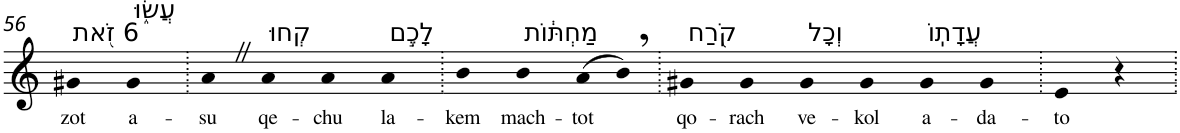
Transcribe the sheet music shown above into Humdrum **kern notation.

**kern	**text
*part1	*part1
*staff1	*staff1
*I"Piano	*
*I'Pno	*
!!LO:PB:g=z
*clefG2	*
*k[]	*
=56	=56
!LO:TX:a:t=6 זֹ֖את	!
!	!LO:LY:b
4g#X	zot
!LO:TX:a:t=עֲשׂ֑וּ	!
!	!LO:LY:b
4g#	a-
=57.	=57.
!	!LO:LY:b
4aZ	-su
!LO:TX:a:t=קְחוּ	!
!	!LO:LY:b
4a	qe-
!	!LO:LY:b
4a	-chu
!LO:TX:a:t=לָכֶ֣ם	!
!	!LO:LY:b
4a	la-
=58.	=58.
!	!LO:LY:b
4b	-kem
!LO:TX:a:t=מַחְתּ֔וֹת	!
!	!LO:LY:b
4b	mach-
!	!LO:LY:b
(>8a	-tot
8b,)	.
=59.	=59.
!LO:TX:a:t=קֹ֖רַח	!
!	!LO:LY:b
4g#X	qo-
!	!LO:LY:b
4g#	-rach
!LO:TX:a:t=וְכָל	!
!	!LO:LY:b
4g#	ve-
!	!LO:LY:b
4g#	-kol
!LO:TX:a:t=עֲדָתֽוֹ	!
!	!LO:LY:b
4g#	a-
!	!LO:LY:b
4g#	-da-
=60.	=60.
!	!LO:LY:b
4e	-to
4r	.
=.	=.
*-	*-
